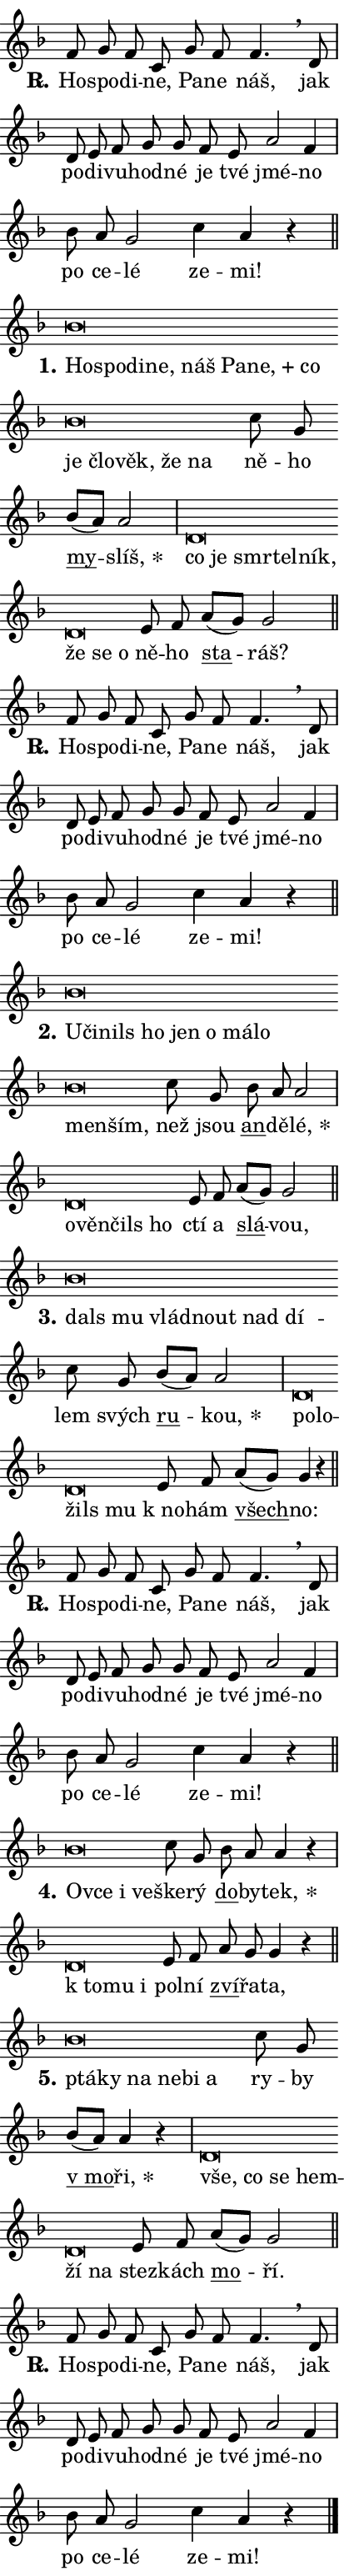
\version "2.24.0"
\header { tagline = "" }
\paper {
  indent = 0\cm
  top-margin = 0\cm
  right-margin = 0.13\cm % to fit lyric hyphens
  bottom-margin = 0\cm
  left-margin = 0\cm
  paper-width = 7\cm
  page-breaking = #ly:one-page-breaking
  system-system-spacing.basic-distance = #11
  score-system-spacing.basic-distance = #11
  ragged-last = ##f
}


%% Author: Thomas Morley
%% https://lists.gnu.org/archive/html/lilypond-user/2020-05/msg00002.html
#(define (line-position grob)
"Returns position of @var[grob} in current system:
   @code{'start}, if at first time-step
   @code{'end}, if at last time-step
   @code{'middle} otherwise
"
  (let* ((col (ly:item-get-column grob))
         (ln (ly:grob-object col 'left-neighbor))
         (rn (ly:grob-object col 'right-neighbor))
         (col-to-check-left (if (ly:grob? ln) ln col))
         (col-to-check-right (if (ly:grob? rn) rn col))
         (break-dir-left
           (and
             (ly:grob-property col-to-check-left 'non-musical #f)
             (ly:item-break-dir col-to-check-left)))
         (break-dir-right
           (and
             (ly:grob-property col-to-check-right 'non-musical #f)
             (ly:item-break-dir col-to-check-right))))
        (cond ((eqv? 1 break-dir-left) 'start)
              ((eqv? -1 break-dir-right) 'end)
              (else 'middle))))

#(define (tranparent-at-line-position vctor)
  (lambda (grob)
  "Relying on @code{line-position} select the relevant enry from @var{vctor}.
Used to determine transparency,"
    (case (line-position grob)
      ((end) (not (vector-ref vctor 0)))
      ((middle) (not (vector-ref vctor 1)))
      ((start) (not (vector-ref vctor 2))))))

noteHeadBreakVisibility =
#(define-music-function (break-visibility)(vector?)
"Makes @code{NoteHead}s transparent relying on @var{break-visibility}"
#{
  \override NoteHead.transparent =
    #(tranparent-at-line-position break-visibility)
#})

#(define delete-ledgers-for-transparent-note-heads
  (lambda (grob)
    "Reads whether a @code{NoteHead} is transparent.
If so this @code{NoteHead} is removed from @code{'note-heads} from
@var{grob}, which is supposed to be @code{LedgerLineSpanner}.
As a result ledgers are not printed for this @code{NoteHead}"
    (let* ((nhds-array (ly:grob-object grob 'note-heads))
           (nhds-list
             (if (ly:grob-array? nhds-array)
                 (ly:grob-array->list nhds-array)
                 '()))
           ;; Relies on the transparent-property being done before
           ;; Staff.LedgerLineSpanner.after-line-breaking is executed.
           ;; This is fragile ...
           (to-keep
             (remove
               (lambda (nhd)
                 (ly:grob-property nhd 'transparent #f))
               nhds-list)))
      ;; TODO find a better method to iterate over grob-arrays, similiar
      ;; to filter/remove etc for lists
      ;; For now rebuilt from scratch
      (set! (ly:grob-object grob 'note-heads)  '())
      (for-each
        (lambda (nhd)
          (ly:pointer-group-interface::add-grob grob 'note-heads nhd))
        to-keep))))

squashNotes = {
  \override NoteHead.X-extent = #'(-0.2 . 0.2)
  \override NoteHead.Y-extent = #'(-0.75 . 0)
  \override NoteHead.stencil =
    #(lambda (grob)
       (let ((pos (ly:grob-property grob 'staff-position)))
         (begin
           (if (< pos -7) (display "ERROR: Lower brevis then expected\n") (display "OK: Expected brevis position\n"))
           (if (<= pos -6) ly:text-interface::print ly:note-head::print))))
}
unSquashNotes = {
  \revert NoteHead.X-extent
  \revert NoteHead.Y-extent
  \revert NoteHead.stencil
}

hideNotes = \noteHeadBreakVisibility #begin-of-line-visible
unHideNotes = \noteHeadBreakVisibility #all-visible

% work-around for resetting accidentals
% https://lilypond.org/doc/v2.23/Documentation/notation/displaying-rhythms#unmetered-music
cadenzaMeasure = {
  \cadenzaOff
  \partial 1024 s1024
  \cadenzaOn
}

#(define-markup-command (accent layout props text) (markup?)
  "Underline accented syllable"
  (interpret-markup layout props
    #{\markup \override #'(offset . 4.3) \underline { #text }#}))

responsum = \markup \concat {
  "R" \hspace #-1.05 \path #0.1 #'((moveto 0 0.07) (lineto 0.9 0.8)) \hspace #0.05 "."
}

spaceSize = #0.6828661417322834 % exact space size for TeX Gyre Schola

\layout {
  \context {
    \Staff
    \remove "Time_signature_engraver"
    \override LedgerLineSpanner.after-line-breaking = #delete-ledgers-for-transparent-note-heads
  }
  \context {
    \Lyrics {
      \override LyricSpace.minimum-distance = \spaceSize
      \override LyricText.font-name = #"TeX Gyre Schola"
      \override LyricText.font-size = 1
      \override StanzaNumber.font-name = #"TeX Gyre Schola Bold"
      \override StanzaNumber.font-size = 1
    }
  }
  \context {
    \Score 
    \override NoteHead.text =
      #(lambda (grob) 
        (let ((pos (ly:grob-property grob 'staff-position)))
          #{\markup {
            \combine
              \halign #-0.55 \raise #(if (= pos -6) 0 0.5) \override #'(thickness . 2) \draw-line #'(3.2 . 0)
              \musicglyph "noteheads.sM1"
          }#}))
  }
}

% magnetic-lyrics.ily
%
%   written by
%     Jean Abou Samra <jean@abou-samra.fr>
%     Werner Lemberg <wl@gnu.org>
%
%   adapted by
%     Jiri Hon <jiri.hon@gmail.com>
%
% Version 2022-Apr-15

% https://www.mail-archive.com/lilypond-user@gnu.org/msg149350.html

#(define (Left_hyphen_pointer_engraver context)
   "Collect syllable-hyphen-syllable occurrences in lyrics and store
them in properties.  This engraver only looks to the left.  For
example, if the lyrics input is @code{foo -- bar}, it does the
following.

@itemize @bullet
@item
Set the @code{text} property of the @code{LyricHyphen} grob between
@q{foo} and @q{bar} to @code{foo}.

@item
Set the @code{left-hyphen} property of the @code{LyricText} grob with
text @q{foo} to the @code{LyricHyphen} grob between @q{foo} and
@q{bar}.
@end itemize

Use this auxiliary engraver in combination with the
@code{lyric-@/text::@/apply-@/magnetic-@/offset!} hook."
   (let ((hyphen #f)
         (text #f))
     (make-engraver
      (acknowledgers
       ((lyric-syllable-interface engraver grob source-engraver)
        (set! text grob)))
      (end-acknowledgers
       ((lyric-hyphen-interface engraver grob source-engraver)
        ;(when (not (grob::has-interface grob 'lyric-space-interface))
          (set! hyphen grob)));)
      ((stop-translation-timestep engraver)
       (when (and text hyphen)
         (ly:grob-set-object! text 'left-hyphen hyphen))
       (set! text #f)
       (set! hyphen #f)))))

#(define (lyric-text::apply-magnetic-offset! grob)
   "If the space between two syllables is less than the value in
property @code{LyricText@/.details@/.squash-threshold}, move the right
syllable to the left so that it gets concatenated with the left
syllable.

Use this function as a hook for
@code{LyricText@/.after-@/line-@/breaking} if the
@code{Left_@/hyphen_@/pointer_@/engraver} is active."
   (let ((hyphen (ly:grob-object grob 'left-hyphen #f)))
     (when hyphen
       (let ((left-text (ly:spanner-bound hyphen LEFT)))
         (when (grob::has-interface left-text 'lyric-syllable-interface)
           (let* ((common (ly:grob-common-refpoint grob left-text X))
                  (this-x-ext (ly:grob-extent grob common X))
                  (left-x-ext
                   (begin
                     ;; Trigger magnetism for left-text.
                     (ly:grob-property left-text 'after-line-breaking)
                     (ly:grob-extent left-text common X)))
                  ;; `delta` is the gap width between two syllables.
                  (delta (- (interval-start this-x-ext)
                            (interval-end left-x-ext)))
                  (details (ly:grob-property grob 'details))
                  (threshold (assoc-get 'squash-threshold details 0.2)))
             (when (< delta threshold)
               (let* (;; We have to manipulate the input text so that
                      ;; ligatures crossing syllable boundaries are not
                      ;; disabled.  For languages based on the Latin
                      ;; script this is essentially a beautification.
                      ;; However, for non-Western scripts it can be a
                      ;; necessity.
                      (lt (ly:grob-property left-text 'text))
                      (rt (ly:grob-property grob 'text))
                      (is-space (grob::has-interface hyphen 'lyric-space-interface))
                      (space (if is-space " " ""))
                      (extra-delta (if is-space spaceSize 0))
                      ;; Append new syllable.
                      (ltrt-space (if (and (string? lt) (string? rt))
                                (string-append lt space rt)
                                (make-concat-markup (list lt space rt))))
                      ;; Right-align `ltrt` to the right side.
                      (ltrt-space-markup (grob-interpret-markup
                               grob
                               (make-translate-markup
                                (cons (interval-length this-x-ext) 0)
                                (make-right-align-markup ltrt-space)))))
                 (begin
                   ;; Don't print `left-text`.
                   (ly:grob-set-property! left-text 'stencil #f)
                   ;; Set text and stencil (which holds all collected
                   ;; syllables so far) and shift it to the left.
                   (ly:grob-set-property! grob 'text ltrt-space)
                   (ly:grob-set-property! grob 'stencil ltrt-space-markup)
                   (ly:grob-translate-axis! grob (- (- delta extra-delta)) X))))))))))


#(define (lyric-hyphen::displace-bounds-first grob)
   ;; Make very sure this callback isn't triggered too early.
   (let ((left (ly:spanner-bound grob LEFT))
         (right (ly:spanner-bound grob RIGHT)))
     (ly:grob-property left 'after-line-breaking)
     (ly:grob-property right 'after-line-breaking)
     (ly:lyric-hyphen::print grob)))

squashThreshold = #0.4

\layout {
  \context {
    \Lyrics
    \consists #Left_hyphen_pointer_engraver
    \override LyricText.after-line-breaking =
      #lyric-text::apply-magnetic-offset!
    \override LyricHyphen.stencil = #lyric-hyphen::displace-bounds-first
    \override LyricText.details.squash-threshold = \squashThreshold
    \override LyricHyphen.minimum-distance = 0
    \override LyricHyphen.minimum-length = \squashThreshold
  }
}

squashText = \override LyricText.details.squash-threshold = 9999
unSquashText = \override LyricText.details.squash-threshold = \squashThreshold

leftText = \override LyricText.self-alignment-X = #LEFT
unLeftText = \revert LyricText.self-alignment-X

starOffset = #(lambda (grob) 
                (let ((x_offset (ly:self-alignment-interface::aligned-on-x-parent grob)))
                  (if (= x_offset 0) 0 (+ x_offset 1.2))))

star = #(define-music-function (syllable)(string?)
"Append star separator at the end of a syllable"
#{
  \once \override LyricText.X-offset = #starOffset
  \lyricmode { \markup {
    #syllable
    \override #'((font-name . "TeX Gyre Schola Bold")) \hspace #0.2 \lower #0.65 \larger "*"
  } }
#})

starAccent = #(define-music-function (syllable)(string?)
"Append star separator at the end of a syllable and make accent"
#{
  \once \override LyricText.X-offset = #starOffset
  \lyricmode { \markup {
    \accent #syllable
    \override #'((font-name . "TeX Gyre Schola Bold")) \hspace #0.2 \lower #0.65 \larger "*"
  } }
#})

breath = #(define-music-function (syllable)(string?)
"Append breathing indicator at the end of a syllable"
#{
  \lyricmode { \markup { #syllable "+" } }
#})

optionalBreath = #(define-music-function (syllable)(string?)
"Append optional breathing indicator at the end of a syllable"
#{
  \lyricmode { \markup { #syllable "(+)" } }
#})


\score {
    <<
        \new Voice = "melody" { \cadenzaOn \key f \major \relative { f'8 g f c g' f f4. \breathe d8 \cadenzaMeasure \bar "|" d e f g g \bar "" f e \bar "" a2 f4 \cadenzaMeasure \bar "|" bes8 a g2 \bar "" c4 a r \cadenzaMeasure \bar "||" \break } }
        \new Lyrics \lyricsto "melody" { \lyricmode { \set stanza = \responsum
Ho -- spo -- di -- ne, Pa -- ne náš, jak po -- di -- vu -- hod -- né je tvé jmé -- no po ce -- lé ze -- mi! } }
    >>
    \layout {}
}

\score {
    <<
        \new Voice = "melody" { \cadenzaOn \key f \major \relative { \squashNotes bes'\breve*1/16 \hideNotes \breve*1/16 \bar "" \breve*1/16 \bar "" \breve*1/16 \bar "" \breve*1/16 \bar "" \breve*1/16 \bar "" \breve*1/16 \bar "" \breve*1/16 \bar "" \breve*1/16 \bar "" \breve*1/16 \bar "" \breve*1/16 \bar "" \breve*1/16 \breve*1/16 \bar "" \unHideNotes \unSquashNotes c8 g \bar "" bes[( a)] a2 \cadenzaMeasure \bar "|" \squashNotes d,\breve*1/16 \hideNotes \breve*1/16 \bar "" \breve*1/16 \bar "" \breve*1/16 \bar "" \breve*1/16 \bar "" \breve*1/16 \bar "" \breve*1/16 \breve*1/16 \bar "" \unHideNotes \unSquashNotes e8 f \bar "" a[( g)] g2 \cadenzaMeasure \bar "||" \break } }
        \new Lyrics \lyricsto "melody" { \lyricmode { \set stanza = "1."
\leftText Ho -- \squashText spo -- di -- ne, náš Pa -- \breath "ne," co je člo -- věk, že na \unLeftText \unSquashText ně -- ho \markup \accent my -- \star slíš, \leftText co \squashText je smr -- tel -- ník, že se o \unLeftText \unSquashText ně -- ho \markup \accent sta -- ráš? } }
    >>
    \layout {}
}

\score {
    <<
        \new Voice = "melody" { \cadenzaOn \key f \major \relative { f'8 g f c g' f f4. \breathe d8 \cadenzaMeasure \bar "|" d e f g g \bar "" f e \bar "" a2 f4 \cadenzaMeasure \bar "|" bes8 a g2 \bar "" c4 a r \cadenzaMeasure \bar "||" \break } }
        \new Lyrics \lyricsto "melody" { \lyricmode { \set stanza = \responsum
Ho -- spo -- di -- ne, Pa -- ne náš, jak po -- di -- vu -- hod -- né je tvé jmé -- no po ce -- lé ze -- mi! } }
    >>
    \layout {}
}

\score {
    <<
        \new Voice = "melody" { \cadenzaOn \key f \major \relative { \squashNotes bes'\breve*1/16 \hideNotes \breve*1/16 \bar "" \breve*1/16 \bar "" \breve*1/16 \bar "" \breve*1/16 \bar "" \breve*1/16 \bar "" \breve*1/16 \bar "" \breve*1/16 \bar "" \breve*1/16 \breve*1/16 \bar "" \unHideNotes \unSquashNotes c8 g \bar "" bes a a2 \cadenzaMeasure \bar "|" \squashNotes d,\breve*1/16 \hideNotes \breve*1/16 \bar "" \breve*1/16 \breve*1/16 \bar "" \unHideNotes \unSquashNotes e8 f \bar "" a[( g)] g2 \cadenzaMeasure \bar "||" \break } }
        \new Lyrics \lyricsto "melody" { \lyricmode { \set stanza = "2."
\leftText U -- \squashText či -- nils ho jen o má -- lo men -- ším, \unLeftText \unSquashText než jsou \markup \accent an -- dě -- \star lé, \leftText o -- \squashText věn -- čils ho \unLeftText \unSquashText ctí a \markup \accent slá -- vou, } }
    >>
    \layout {}
}

\score {
    <<
        \new Voice = "melody" { \cadenzaOn \key f \major \relative { \squashNotes bes'\breve*1/16 \hideNotes \breve*1/16 \bar "" \breve*1/16 \bar "" \breve*1/16 \bar "" \breve*1/16 \breve*1/16 \bar "" \unHideNotes \unSquashNotes c8 g \bar "" bes[( a)] a2 \cadenzaMeasure \bar "|" \squashNotes d,\breve*1/16 \hideNotes \breve*1/16 \bar "" \breve*1/16 \breve*1/16 \bar "" \unHideNotes \unSquashNotes e8 f \bar "" a[( g)] g4 r \cadenzaMeasure \bar "||" \break } }
        \new Lyrics \lyricsto "melody" { \lyricmode { \set stanza = "3."
\leftText dals \squashText mu vlád -- nout nad dí -- \unLeftText \unSquashText lem svých \markup \accent ru -- \star kou, \leftText po -- \squashText lo -- žils mu \unLeftText \unSquashText "k no" -- hám \markup \accent všech -- no: } }
    >>
    \layout {}
}

\score {
    <<
        \new Voice = "melody" { \cadenzaOn \key f \major \relative { f'8 g f c g' f f4. \breathe d8 \cadenzaMeasure \bar "|" d e f g g \bar "" f e \bar "" a2 f4 \cadenzaMeasure \bar "|" bes8 a g2 \bar "" c4 a r \cadenzaMeasure \bar "||" \break } }
        \new Lyrics \lyricsto "melody" { \lyricmode { \set stanza = \responsum
Ho -- spo -- di -- ne, Pa -- ne náš, jak po -- di -- vu -- hod -- né je tvé jmé -- no po ce -- lé ze -- mi! } }
    >>
    \layout {}
}

\score {
    <<
        \new Voice = "melody" { \cadenzaOn \key f \major \relative { \squashNotes bes'\breve*1/16 \hideNotes \breve*1/16 \bar "" \breve*1/16 \breve*1/16 \bar "" \unHideNotes \unSquashNotes c8 g \bar "" bes a a4 r \cadenzaMeasure \bar "|" \squashNotes d,\breve*1/16 \hideNotes \breve*1/16 \breve*1/16 \bar "" \unHideNotes \unSquashNotes e8 f \bar "" a g g4 r \cadenzaMeasure \bar "||" \break } }
        \new Lyrics \lyricsto "melody" { \lyricmode { \set stanza = "4."
\leftText Ov -- \squashText ce i ve -- \unLeftText \unSquashText ške -- rý \markup \accent do -- by -- \star tek, \leftText "k to" -- \squashText mu i \unLeftText \unSquashText pol -- ní \markup \accent zví -- řa -- ta, } }
    >>
    \layout {}
}

\score {
    <<
        \new Voice = "melody" { \cadenzaOn \key f \major \relative { \squashNotes bes'\breve*1/16 \hideNotes \breve*1/16 \bar "" \breve*1/16 \bar "" \breve*1/16 \bar "" \breve*1/16 \breve*1/16 \bar "" \unHideNotes \unSquashNotes c8 g \bar "" bes[( a)] a4 r \cadenzaMeasure \bar "|" \squashNotes d,\breve*1/16 \hideNotes \breve*1/16 \bar "" \breve*1/16 \bar "" \breve*1/16 \bar "" \breve*1/16 \breve*1/16 \bar "" \unHideNotes \unSquashNotes e8 f \bar "" a[( g)] g2 \cadenzaMeasure \bar "||" \break } }
        \new Lyrics \lyricsto "melody" { \lyricmode { \set stanza = "5."
\leftText ptá -- \squashText ky na ne -- bi a \unLeftText \unSquashText ry -- by \markup \accent "v mo" -- \star ři, \leftText vše, \squashText co se hem -- ží na \unLeftText \unSquashText stez -- kách \markup \accent mo -- ří. } }
    >>
    \layout {}
}

\score {
    <<
        \new Voice = "melody" { \cadenzaOn \key f \major \relative { f'8 g f c g' f f4. \breathe d8 \cadenzaMeasure \bar "|" d e f g g \bar "" f e \bar "" a2 f4 \cadenzaMeasure \bar "|" bes8 a g2 \bar "" c4 a r \cadenzaMeasure \bar "||" \break } \bar "|." }
        \new Lyrics \lyricsto "melody" { \lyricmode { \set stanza = \responsum
Ho -- spo -- di -- ne, Pa -- ne náš, jak po -- di -- vu -- hod -- né je tvé jmé -- no po ce -- lé ze -- mi! } }
    >>
    \layout {}
}
